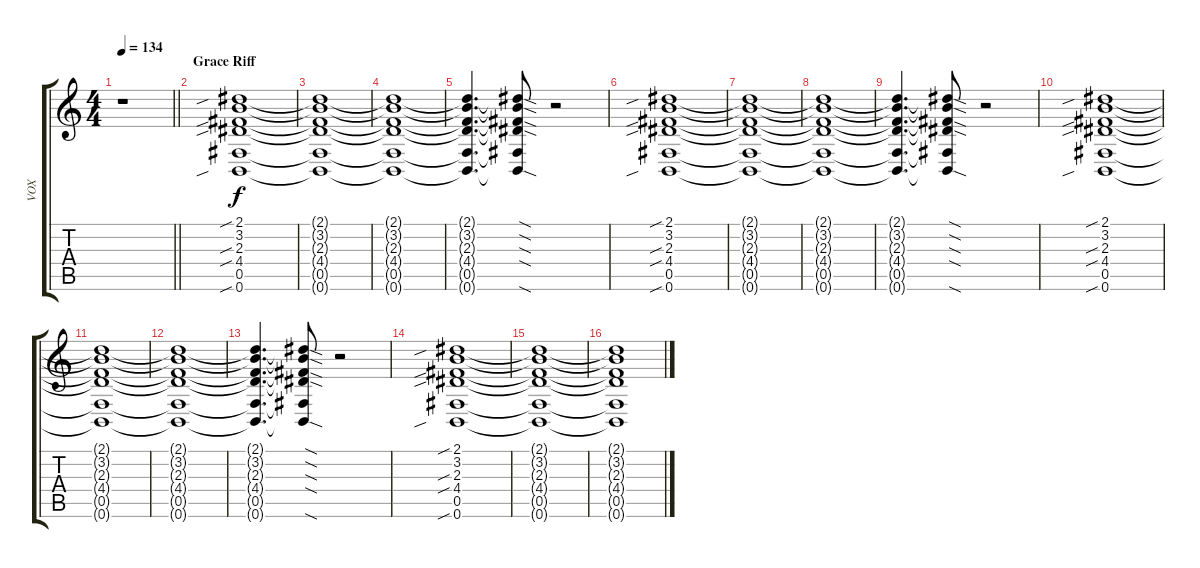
\track ("VOX" "VOX") {instrument acousticgrandpiano}
\staff {score tabs}
\tuning (Db5 Ab4 E4 B3 Gb3 B2) {hide}
\ts (4 4)
\tempo 134
\clef g2
\barLineRight lightlight
\ks c
r.1{dy f} |
\section ("" "Grace Riff")
(2.1{sib} 3.2 2.3{sib} 4.4{sib} 0.5 0.6{sib}).1 |
(2.1{t} 3.2{t} 2.3{t} 4.4{t} 0.5{t} 0.6{t}).1 |
(2.1{t} 3.2{t} 2.3{t} 4.4{t} 0.5{t} 0.6{t}).1 |
(2.1{t} 3.2{t} 2.3{t} 4.4{t} 0.5{t} 0.6{t}).4{d} (2.1{sod t} 3.2{sod t} 2.3{sod t} 4.4{sod t} 0.5{t} 0.6{sod t}).8 r.2 |
(2.1{sib} 3.2 2.3{sib} 4.4{sib} 0.5 0.6{sib}).1 |
(2.1{t} 3.2{t} 2.3{t} 4.4{t} 0.5{t} 0.6{t}).1 |
(2.1{t} 3.2{t} 2.3{t} 4.4{t} 0.5{t} 0.6{t}).1 |
(2.1{t} 3.2{t} 2.3{t} 4.4{t} 0.5{t} 0.6{t}).4{d} (2.1{sod t} 3.2{sod t} 2.3{sod t} 4.4{sod t} 0.5{t} 0.6{sod t}).8 r.2 |
(2.1{sib} 3.2 2.3{sib} 4.4{sib} 0.5 0.6{sib}).1 |
(2.1{t} 3.2{t} 2.3{t} 4.4{t} 0.5{t} 0.6{t}).1 |
(2.1{t} 3.2{t} 2.3{t} 4.4{t} 0.5{t} 0.6{t}).1 |
(2.1{t} 3.2{t} 2.3{t} 4.4{t} 0.5{t} 0.6{t}).4{d} (2.1{sod t} 3.2{sod t} 2.3{sod t} 4.4{sod t} 0.5{t} 0.6{sod t}).8 r.2 |
(2.1{sib} 3.2 2.3{sib} 4.4{sib} 0.5 0.6{sib}).1 |
(2.1{t} 3.2{t} 2.3{t} 4.4{t} 0.5{t} 0.6{t}).1 |
(2.1{t} 3.2{t} 2.3{t} 4.4{t} 0.5{t} 0.6{t}).1
